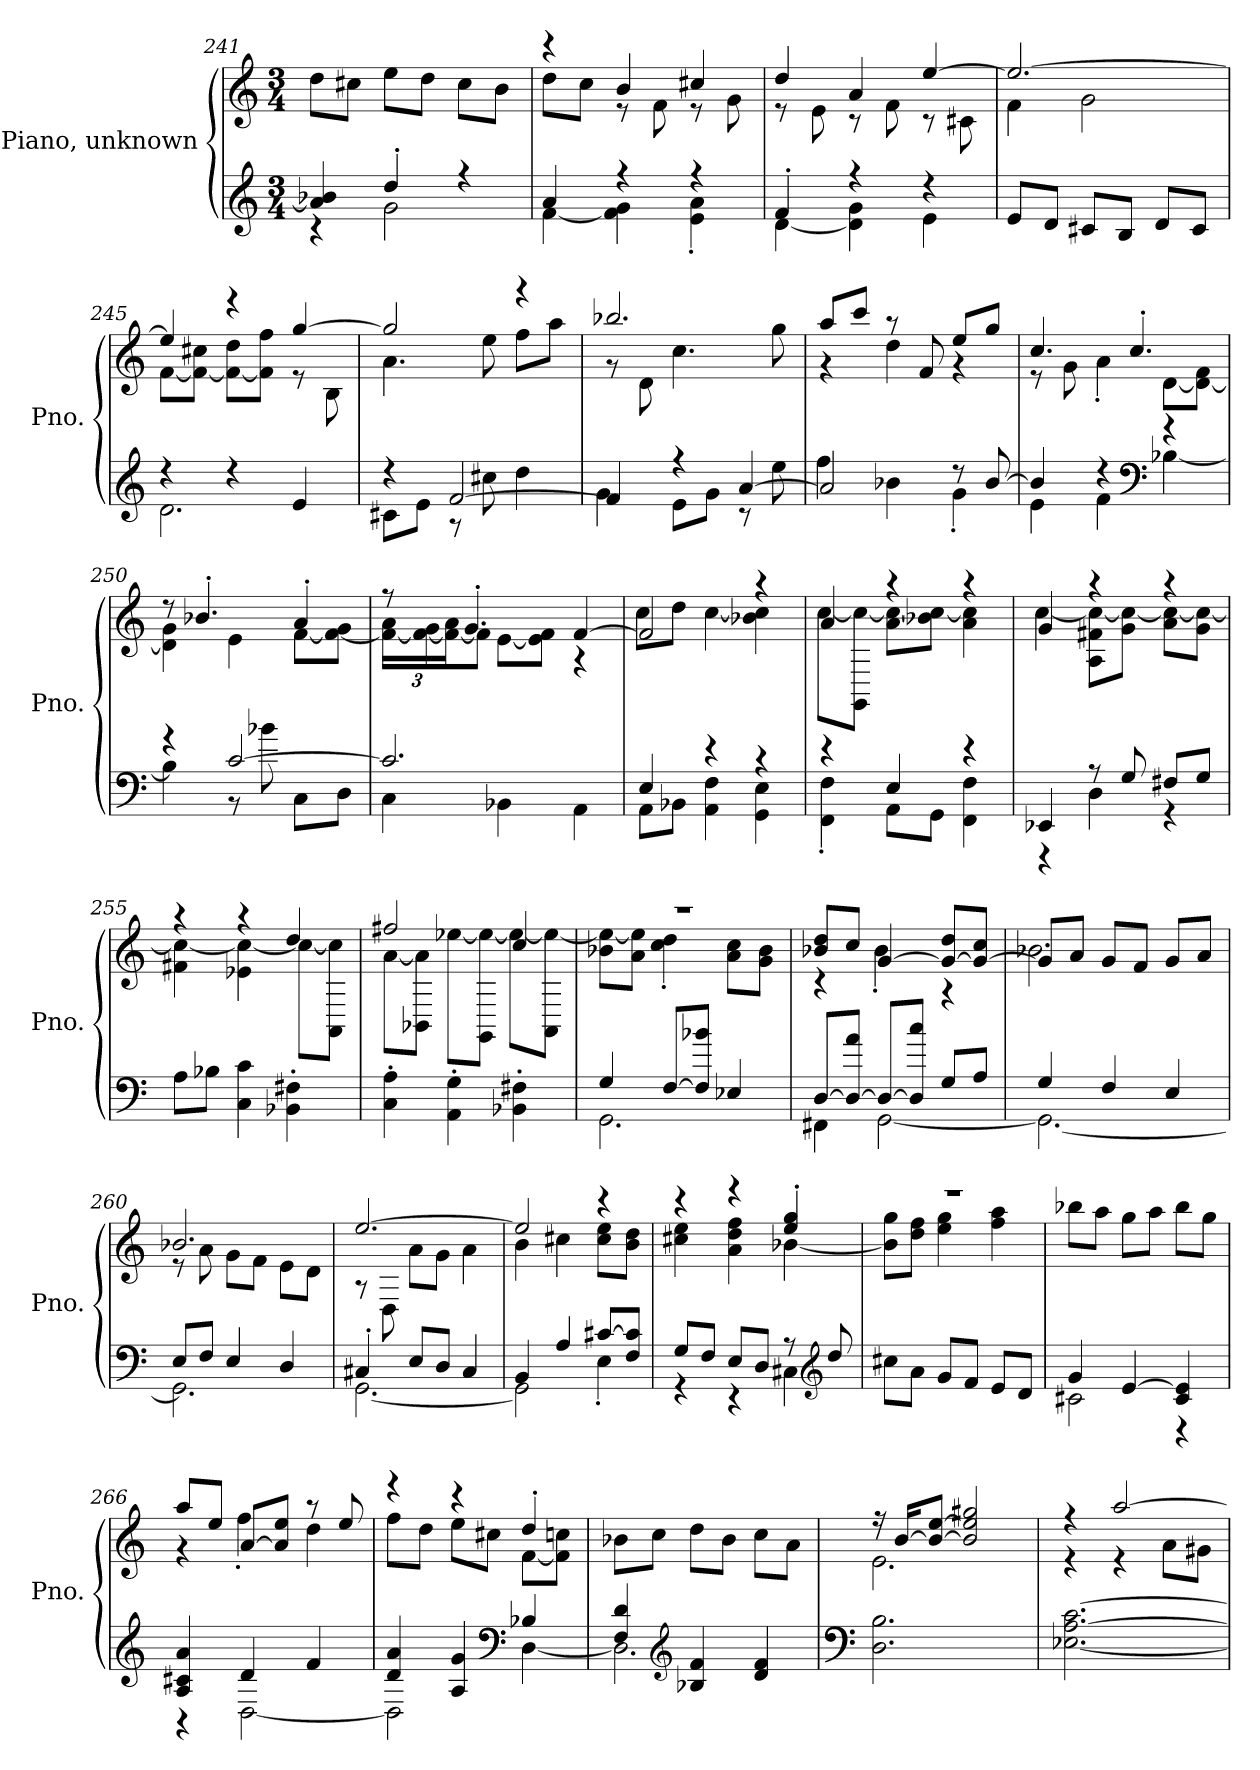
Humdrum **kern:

**kern	**kern
*part1	*part1
*staff2	*staff1
*I"Piano, unknown	*
*I'Pno.	*
!!LO:LB:g=z
*clefG2	*clefG2
*k[]	*k[]
*M3/4	*M3/4
=241	=241
*^	*
4a/] 4b-X/	4r	8dd\L
.	.	8cc#X\J
4dd'/	2g\	8ee\L
.	.	8dd\J
4r	.	8cc#\L
.	.	8b\J
=242	=242	=242
*	*	*^
4a/	[4f\	4r	8dd\L
.	.	.	8cc\J
4r	4f\] 4g\	4b/	8r
.	.	.	8f\
4r	4e\' 4a\'	4cc#X/	8r
.	.	.	8g\
=243	=243	=243	=243
4f'/	[4d\	4dd/	8r
.	.	.	8e\
4r	4d\] 4g\	4a/	8r
.	.	.	8f\
4r	4e\	[4ee/	8r
.	.	.	8c#X\
*v	*v	*	*
=244	=244	=244
8e/L	2.ee/_	4f\
8d/J	.	.
8c#X/L	.	2g\
8B/J	.	.
8d/L	.	.
8c#/J	.	.
=245	=245	=245
*^	*	*
4r	2.d\	4ee/]	[8f\L
.	.	.	8f\_ 8cc#X\J
4r	.	4r	8f\_ 8dd\L
.	.	.	8f\] 8ff\J
4e/	.	[4gg/	8r
.	.	.	8B\
!!LO:PB:g=z	!!
=246	=246	=246	=246
4r	8c#X\L	2gg/]	4.a\
.	8e\J	.	.
[2f/	8r	.	.
.	8cc#X\	.	8ee\
.	4dd\	4r	8ff\L
.	.	.	8aa\J
=247	=247	=247	=247
4f/]	4g\	2.bb-X/	8r
.	.	.	8d\
4r	8e\L	.	4.cc\
.	8g\J	.	.
[4a/	8r	.	.
.	8ee\	.	8gg\
=248	=248	=248	=248
2a/]	4ff\	8aa/L	4r
.	.	8ccc/J	.
.	4b-X\	8r	4dd\
.	.	8f/	.
8r	4g'\	8ee/L	4r
[8b-/	.	8gg/J	.
=249	=249	=249	=249
4b-/]	4e\	4.cc/	8r
.	.	.	8g\
4r	4f\	.	4a'\
.	.	4.cc'/	.
*clefF4	*	*	*
4r	[4B-X\	.	[8d\L
.	.	.	8d\_ 8f\J
=250	=250	=250	=250
4r	4B-\]	8r	4d\] 4g\
.	.	4.b-X'/	.
[2c/	8r	.	4e\
.	8b-X\	.	.
.	8C\L	4a'/	[8f\L
.	8D\J	.	8f\_ 8g\J
!!LO:LB:g=z	!!
=251	=251	=251	=251
*	*	*	*Xbrackettup
2.c/]	4C\	8r	24f\_ 24a\LL
.	.	.	24f\_ 24g\
.	.	.	24f\_ 24a\J
.	.	4.g'/	8f\J]
.	4BB-X\	.	[8e\L
.	.	.	8e\] 8f\J
.	4AA\	[4f/	4r
=252	=252	=252	=252
4E/	8AA\L	2f/]	8cc\L
.	8BB-X\J	.	8dd\J
4r	4AA\ 4F\	.	[4cc\
4r	4GG\ 4E\	4r	4b-X\ 4cc\]
=253	=253	=253	=253
4r	4FF\' 4F\'	4a/	[8cc\L
.	.	.	8GG\ 8cc\_J
4E/	8AA\L	4r	8a\ 8cc\_L
.	8GG\J	.	8b-X\ 8cc\_J
4r	4FF\ 4F\	4r	4a\ 4cc\]
=254	=254	=254	=254
4EE-X/	4r	4g/	[4cc\
8r	4D\	4r	8A\ 8f#X\ 8cc\_L
8G/	.	.	8g\ 8cc\_J
8F#X/L	4r	4r	8a\ 8cc\_L
8G/J	.	.	8g\ 8cc\_J
*v	*v	*	*
!!LO:LB:g=z	!!
=255	=255	=255
8A\L	4r	4f#X\ 4cc\_
8B-X\J	.	.
4C\ 4c\	4r	4e-X\ 4cc\_
4BB-X\' 4F#X\'	4dd/	8cc\L_
.	.	8AA\ 8cc\]J
=256	=256	=256
4C\' 4A\'	2ff#X/	[8a\L
.	.	8BB-X\ 8a\]J
4AA\' 4G\'	.	[8ee-X\L
.	.	8GG\ 8ee-\_J
4BB-X\' 4F#X\'	4cc/	8ee-\L_
.	.	8AA\ 8ee-\_J
=257	=257	=257
*^	*	*
4G/	2.GG\	2.r	8b-X\ 8ee-\_L
.	.	.	8a\ 8ee-\]J
[8F/L	.	.	4cc\' 4dd\'
8F/] 8b-X/J	.	.	.
4E-X/	.	.	8a\ 8cc\L
.	.	.	8g\ 8b-\J
=258	=258	=258	=258
[8D/L	4FF#X\	8b-X/ 8dd/L	4r
8D/_ 8a/J	.	8cc/J	.
8D/L_	[2GG\	[4g/	4b-'\
8D/] 8cc/J	.	.	.
8G/L	.	8g/_ 8dd/L	4r
8A/J	.	8g/_ 8cc/J	.
!!LO:LB:g=z	!!
=259	=259	=259	=259
4G/	2.GG\_	8g/L]	2.b-X\
.	.	8a/J	.
4F/	.	8g/L	.
.	.	8f/J	.
4E/	.	8g/L	.
.	.	8a/J	.
=260	=260	=260	=260
8E/L	2.GG\]	2.b-X/	8r
8F/J	.	.	8a\
4E/	.	.	8g\L
.	.	.	8f\J
4D/	.	.	8e\L
.	.	.	8d\J
=261	=261	=261	=261
4C#X'/	[2.GG\	[2.ee/	8r
.	.	.	8D\
8E/L	.	.	8a\L
8D/J	.	.	8g\J
4C#/	.	.	4a\
=262	=262	=262	=262
4BB/	2GG\]	2ee/]	4b\
4A/	.	.	4cc#X\
[8c#X/L	4E'\	4r	8cc#\ 8ee\L
8F/ 8c#/]J	.	.	8b\ 8dd\J
=263	=263	=263	=263
8G/L	4r	4r	4cc#X\ 4ee\
8F/J	.	.	.
8E/L	4r	4r	4a\ 4dd\ 4ff\
8D/J	.	.	.
8r	4C#X\	4ee/' 4gg/'	[4b-X\
*clefG2	*	*	*
8dd/	.	.	.
*v	*v	*	*
!!LO:LB:g=z	!!
=264	=264	=264
8cc#X\L	2.r	8b-\] 8gg\L
8a\J	.	8dd\ 8ff\J
8g/L	.	4ee\ 4gg\
8f/J	.	.
8e/L	.	4ff\ 4aa\
8d/J	.	.
*	*v	*v
=265	=265
*^	*
4g/	2c#X\	8bb-X\L
.	.	8aa\J
[4e/	.	8gg\L
.	.	8aa\J
4c#/ 4e/]	4r	8bb-\L
.	.	8gg\J
=266	=266	=266
*	*	*^
4A/ 4c#X/ 4a/	4r	8aa/L	4r
.	.	8ee/J	.
4d/	[2D\	[8a/L	4ff'\
.	.	8a/] 8ee/J	.
4f/	.	8r	4dd\
.	.	8ee/	.
=267	=267	=267	=267
4d/ 4a/	2D\]	4r	8ff\L
.	.	.	8dd\J
4A/ 4g/	.	4r	8ee\L
.	.	.	8cc#X\J
*clefF4	*	*	*
4B-X/	[4D\	4dd'/	[8f\L
.	.	.	8f\] 8ccn\J
*	*	*v	*v
=268	=268	=268
4F/ 4d/	2.D\]	8b-X\L
.	.	8cc\J
*clefG2	*	*
4B-X/ 4f/	.	8dd\L
.	.	8b-\J
4d/ 4f/	.	8cc\L
.	.	8a\J
*v	*v	*
!!LO:LB:g=z
=269	=269
*clefF4	*
*	*^
2.D\ 2.B\	16r	2.e\
.	[16b/KL	.
.	8b/_ [8ee/J	.
.	2b/] 2ee/] 2gg#X/	.
=270	=270	=270
[2.E-X\ [2.A\ [2.c\	4r	4r
.	[2aa/	4r
.	.	8a\L
.	.	8g#X\J
*	*v	*v
=	=
*-	*-
